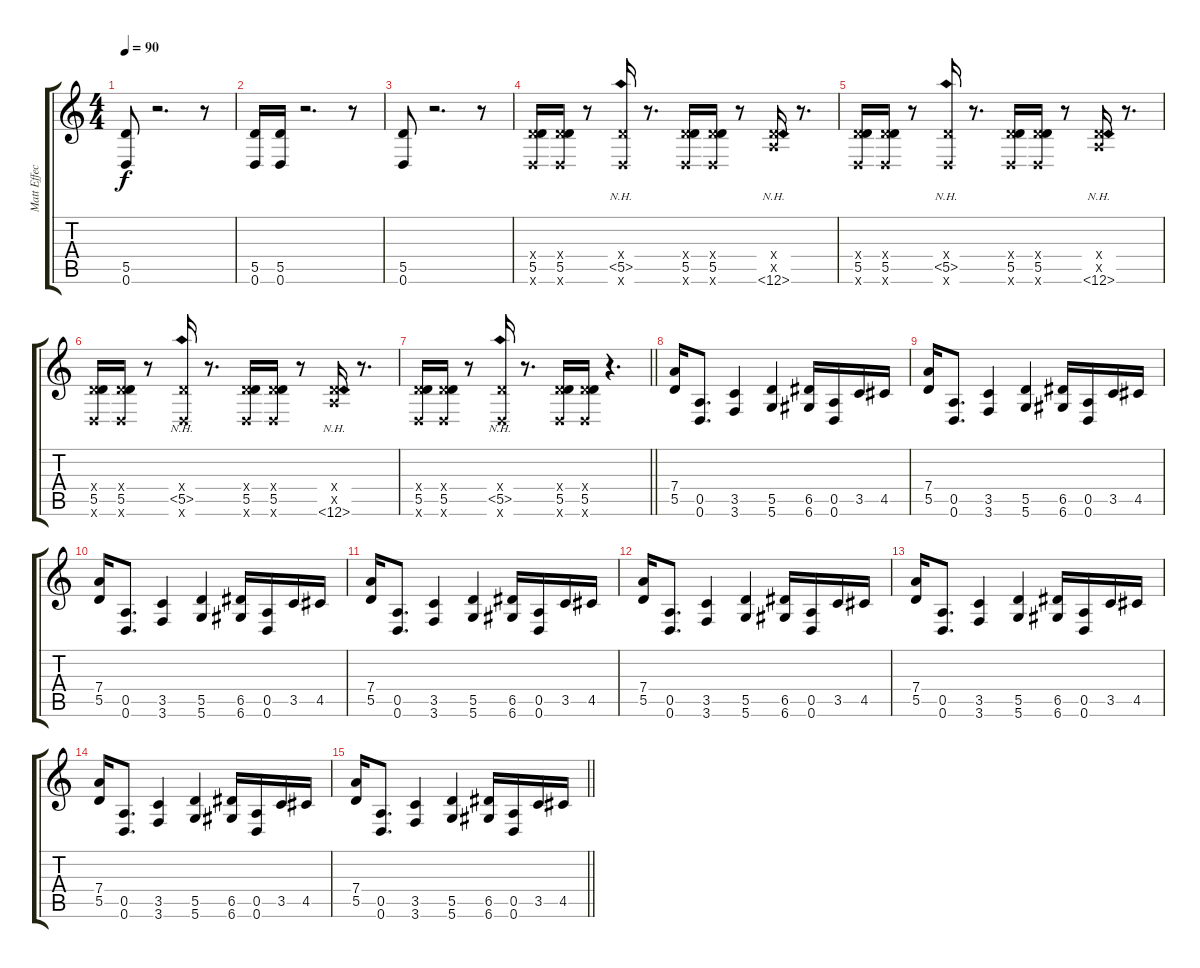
\track ("Matt Effects" "Matt Effec") {instrument distortionguitar}
\staff {score tabs}
\tuning (E4 B3 G3 D3 A2 D2) {hide}
\ts (4 4)
\tempo 90
\clef g2
\ks c
(5.5 0.6).8{dy f} r.2{d} r.8 |
(5.5 0.6).16 (5.5 0.6).16 r.2{d} r.8 |
(5.5 0.6).8 r.2{d} r.8 |
(0.4{x} 5.5 0.6{x}).16{instrument distortionguitar} (0.4{x} 5.5 0.6{x}).16 r.8 (0.4{x} 5.5{nh} 0.6{x}).16 r.8{d} (0.4{x} 5.5 0.6{x}).16 (0.4{x} 5.5 0.6{x}).16 r.8 (0.4{x} 0.5{x} 0.6{nh}).16 r.8{d} |
(0.4{x} 5.5 0.6{x}).16 (0.4{x} 5.5 0.6{x}).16 r.8 (0.4{x} 5.5{nh} 0.6{x}).16 r.8{d} (0.4{x} 5.5 0.6{x}).16 (0.4{x} 5.5 0.6{x}).16 r.8 (0.4{x} 0.5{x} 0.6{nh}).16 r.8{d} |
(0.4{x} 5.5 0.6{x}).16 (0.4{x} 5.5 0.6{x}).16 r.8 (0.4{x} 5.5{nh} 0.6{x}).16 r.8{d} (0.4{x} 5.5 0.6{x}).16 (0.4{x} 5.5 0.6{x}).16 r.8 (0.4{x} 0.5{x} 0.6{nh}).16 r.8{d} |
\barLineRight lightlight
(0.4{x} 5.5 0.6{x}).16 (0.4{x} 5.5 0.6{x}).16 r.8 (0.4{x} 5.5{nh} 0.6{x}).16 r.8{d} (0.4{x} 5.5 0.6{x}).16 (0.4{x} 5.5 0.6{x}).16 r.4{d} |
(7.4 5.5).16{volume 16 balance 8} (0.5 0.6).8{d} (3.5 3.6).4 (5.5 5.6).4 (6.5 6.6).16 (0.5 0.6).16 3.5.16 4.5.16 |
(7.4 5.5).16 (0.5 0.6).8{d} (3.5 3.6).4 (5.5 5.6).4 (6.5 6.6).16 (0.5 0.6).16 3.5.16 4.5.16 |
(7.4 5.5).16 (0.5 0.6).8{d} (3.5 3.6).4 (5.5 5.6).4 (6.5 6.6).16 (0.5 0.6).16 3.5.16 4.5.16 |
(7.4 5.5).16 (0.5 0.6).8{d} (3.5 3.6).4 (5.5 5.6).4 (6.5 6.6).16 (0.5 0.6).16 3.5.16 4.5.16 |
(7.4 5.5).16 (0.5 0.6).8{d} (3.5 3.6).4 (5.5 5.6).4 (6.5 6.6).16 (0.5 0.6).16 3.5.16 4.5.16 |
(7.4 5.5).16 (0.5 0.6).8{d} (3.5 3.6).4 (5.5 5.6).4 (6.5 6.6).16 (0.5 0.6).16 3.5.16 4.5.16 |
(7.4 5.5).16 (0.5 0.6).8{d} (3.5 3.6).4 (5.5 5.6).4 (6.5 6.6).16 (0.5 0.6).16 3.5.16 4.5.16 |
\barLineRight lightlight
(7.4 5.5).16 (0.5 0.6).8{d} (3.5 3.6).4 (5.5 5.6).4 (6.5 6.6).16 (0.5 0.6).16 3.5.16 4.5.16
